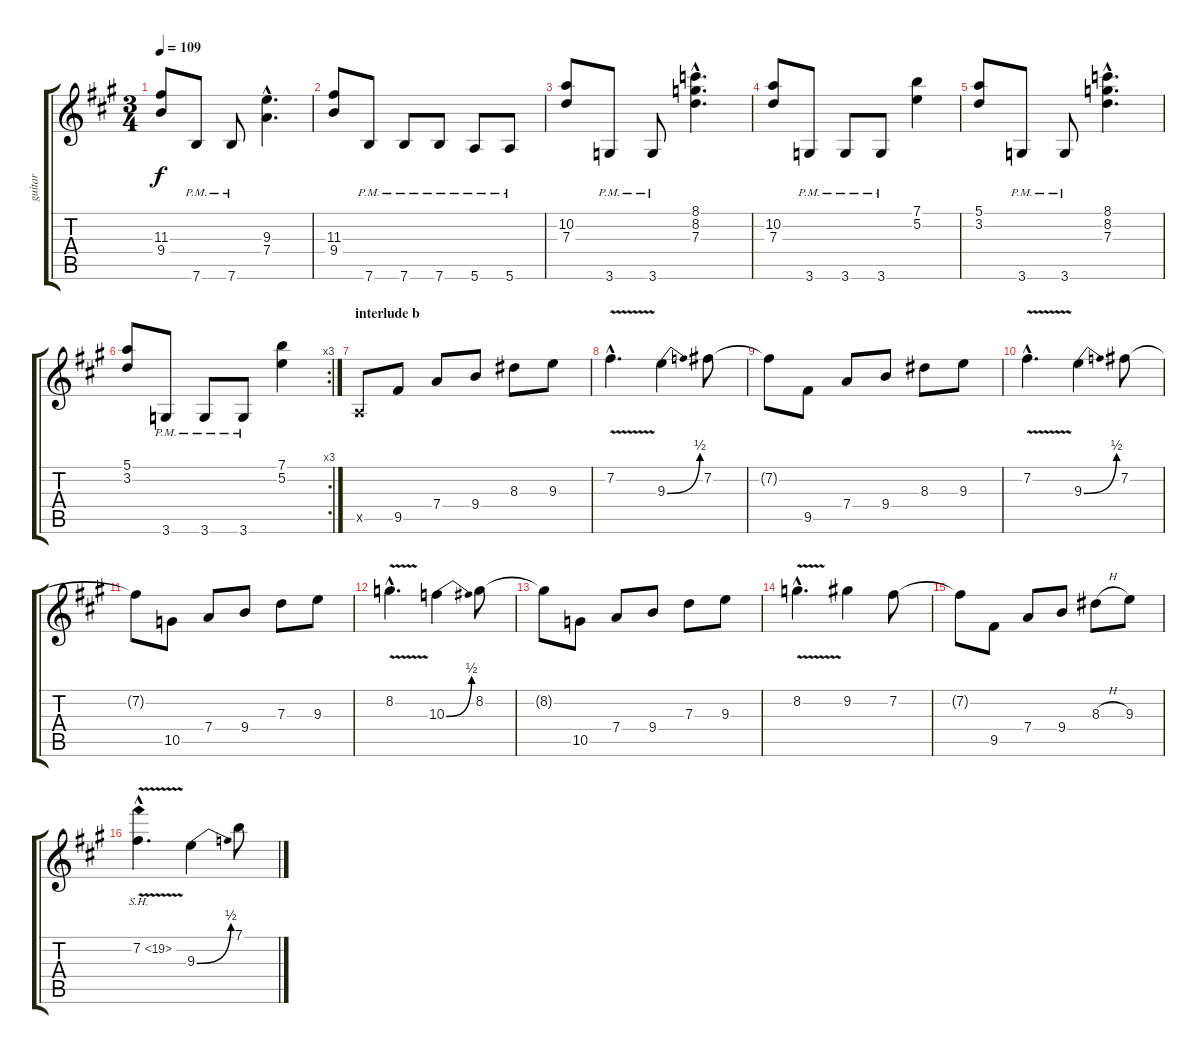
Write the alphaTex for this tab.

\track ("guitar" "guitar") {instrument distortionguitar}
\staff {score tabs}
\tuning (E4 B3 G3 D3 A2 E2) {hide}
\ts (3 4)
\tempo 109
\clef g2
\ks a
(11.3 9.4).8{dy f} 7.6{pm}.8 7.6{pm}.8 (9.3{hac} 7.4{hac}).4{d} |
(11.3 9.4).8 7.6{pm}.8 7.6{pm}.8 7.6{pm}.8 5.6{pm}.8 5.6{pm}.8 |
(10.2 7.3).8 3.6{pm}.8 3.6{pm}.8 (8.1{hac} 8.2{hac} 7.3{hac}).4{d} |
(10.2 7.3).8 3.6{pm}.8 3.6{pm}.8 3.6{pm}.8 (7.1 5.2).4 |
(5.1 3.2).8 3.6{pm}.8 3.6{pm}.8 (8.1{hac} 8.2{hac} 7.3{hac}).4{d} |
\rc 3
(5.1 3.2).8 3.6{pm}.8 3.6{pm}.8 3.6{pm}.8 (7.1 5.2).4 |
\section ("" "interlude b")
0.5{x}.8 9.5.8 7.4.8 9.4.8 8.3.8 9.3.8 |
7.2{v hac}.4{d} 9.3{be (bend 0 0 60 2)}.4 7.2.8 |
7.2{t}.8 9.5.8 7.4.8 9.4.8 8.3.8 9.3.8 |
7.2{v hac}.4{d} 9.3{be (bend 0 0 60 2)}.4 7.2.8 |
7.2{t}.8 10.5.8 7.4.8 9.4.8 7.3.8 9.3.8 |
8.2{v hac}.4{d} 10.3{be (bend 0 0 60 2)}.4 8.2.8 |
8.2{t}.8 10.5.8 7.4.8 9.4.8 7.3.8 9.3.8 |
8.2{v hac}.4{d} 9.2.4 7.2.8 |
7.2{t}.8 9.5.8 7.4.8 9.4.8 8.3{h}.8 9.3.8 |
7.2{sh 12 v hac}.4{d} 9.3{be (bend 0 0 60 2)}.4 7.1.8
